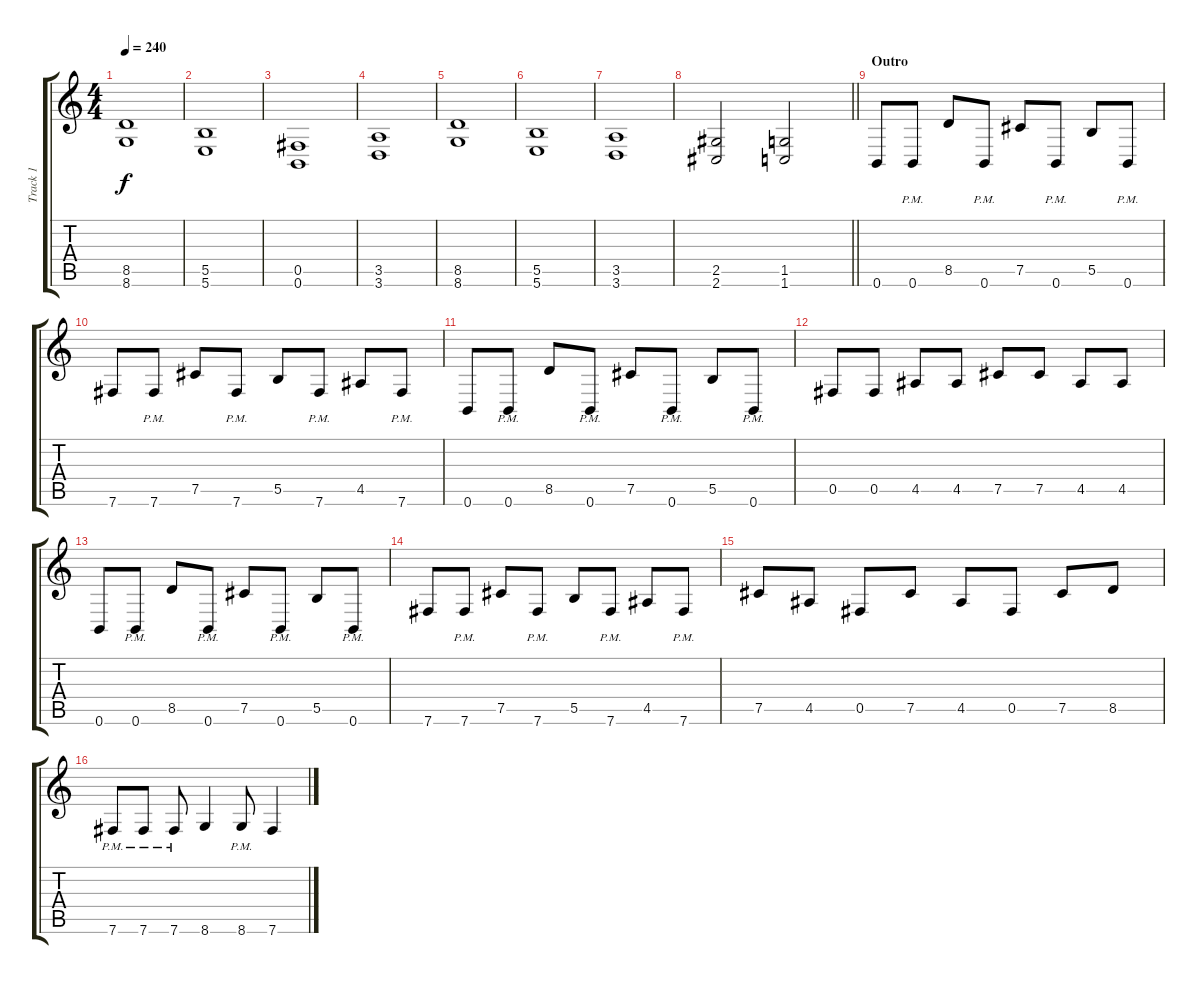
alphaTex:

\track ("Track 1" "Track 1") {instrument distortionguitar}
\staff {score tabs}
\tuning (Db4 Ab3 E3 B2 Gb2 B1) {hide}
\ts (4 4)
\tempo 240
\clef g2
\ks c
(8.5 8.6).1{dy f} |
(5.5 5.6).1 |
(0.5 0.6).1 |
(3.5 3.6).1 |
(8.5 8.6).1 |
(5.5 5.6).1 |
(3.5 3.6).1 |
\barLineRight lightlight
(2.5 2.6).2 (1.5 1.6).2 |
\section ("" "Outro")
0.6.8 0.6{pm}.8 8.5.8 0.6{pm}.8 7.5.8 0.6{pm}.8 5.5.8 0.6{pm}.8 |
7.6.8 7.6{pm}.8 7.5.8 7.6{pm}.8 5.5.8 7.6{pm}.8 4.5.8 7.6{pm}.8 |
0.6.8 0.6{pm}.8 8.5.8 0.6{pm}.8 7.5.8 0.6{pm}.8 5.5.8 0.6{pm}.8 |
0.5.8 0.5.8 4.5.8 4.5.8 7.5.8 7.5.8 4.5.8 4.5.8 |
0.6.8 0.6{pm}.8 8.5.8 0.6{pm}.8 7.5.8 0.6{pm}.8 5.5.8 0.6{pm}.8 |
7.6.8 7.6{pm}.8 7.5.8 7.6{pm}.8 5.5.8 7.6{pm}.8 4.5.8 7.6{pm}.8 |
7.5.8 4.5.8 0.5.8 7.5.8 4.5.8 0.5.8 7.5.8 8.5.8 |
7.6{pm}.8 7.6{pm}.8 7.6{pm}.8 8.6.4 8.6{pm}.8 7.6.4
